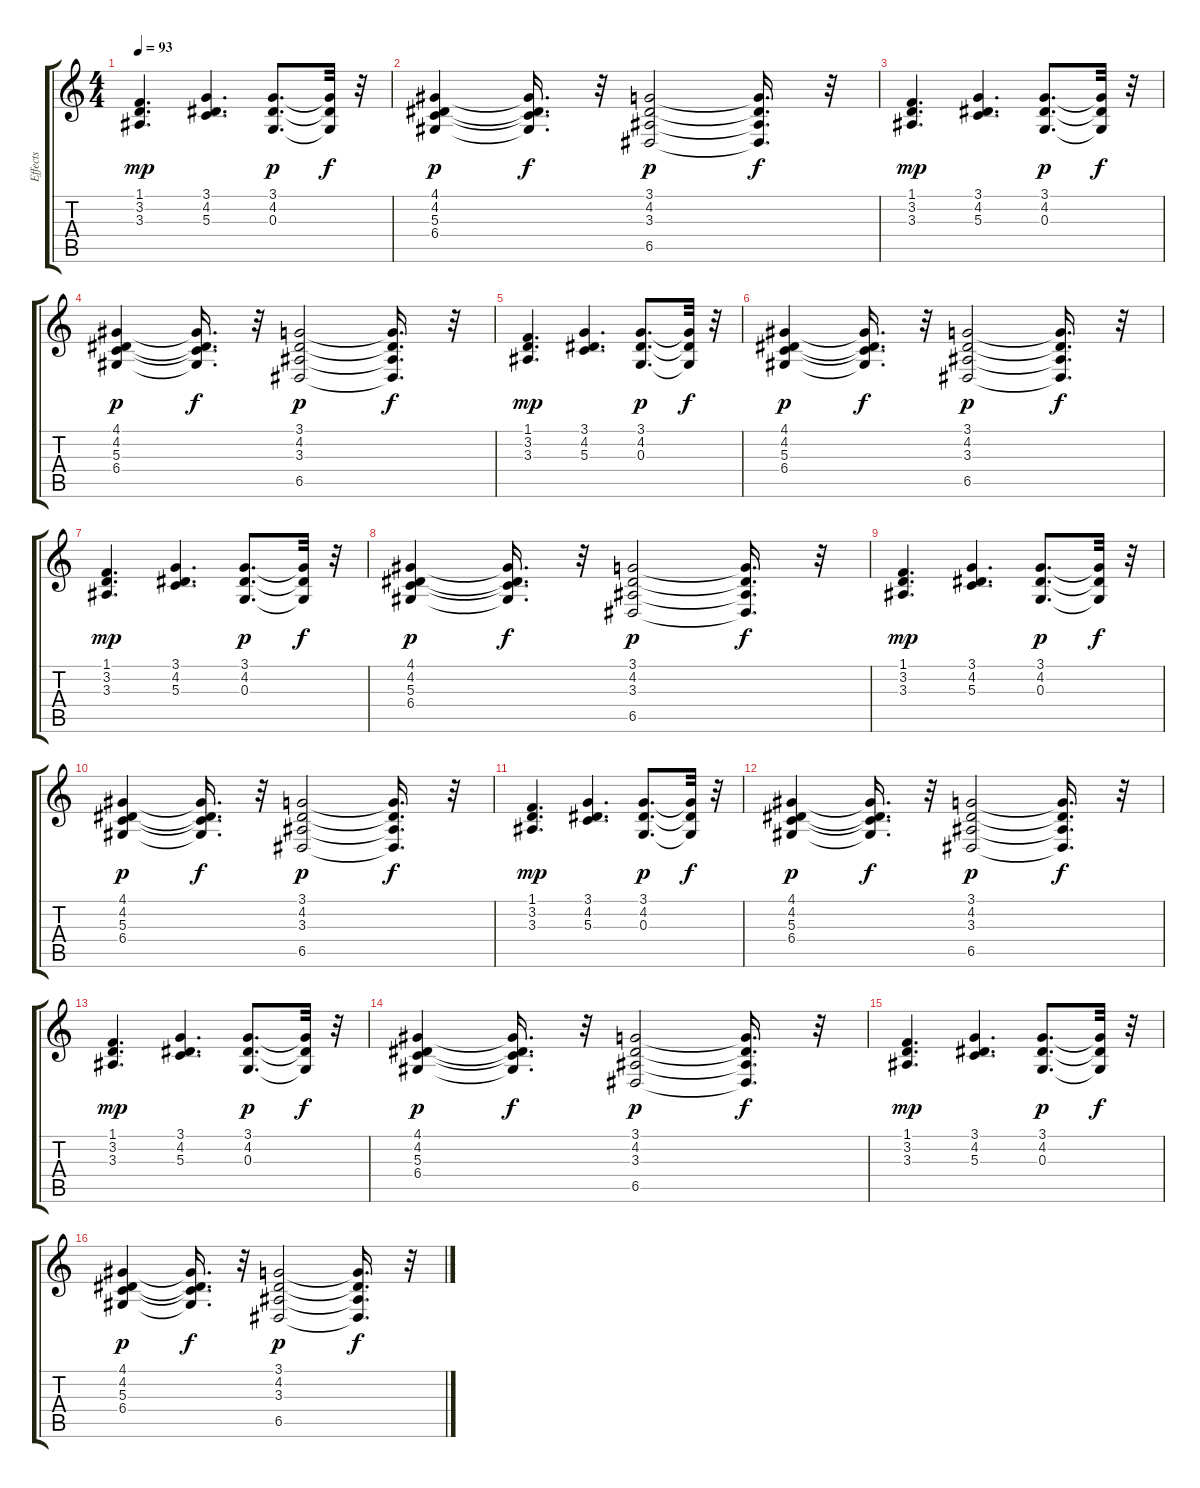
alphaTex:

\track ("Effects" "Effects") {instrument pad2warm}
\staff {score tabs}
\tuning (E4 B3 G3 D3 A2 E2) {hide}
\ts (4 4)
\tempo 93
\clef g2
\ks c
(1.1 3.2 3.3).4{d dy mp} (3.1 4.2 5.3).4{d} (3.1 4.2 0.3).8{d dy p} (3.1{t} 4.2{t} 0.3{t}).32{dy f} r.32 |
(4.1 4.2 5.3 6.4).4{dy p} (4.1{t} 4.2{t} 5.3{t} 6.4{t}).16{d dy f} r.32 (3.1 4.2 3.3 6.5).2{dy p} (3.1{t} 4.2{t} 3.3{t} 6.5{t}).16{d dy f} r.32 |
(1.1 3.2 3.3).4{d dy mp} (3.1 4.2 5.3).4{d} (3.1 4.2 0.3).8{d dy p} (3.1{t} 4.2{t} 0.3{t}).32{dy f} r.32 |
(4.1 4.2 5.3 6.4).4{dy p} (4.1{t} 4.2{t} 5.3{t} 6.4{t}).16{d dy f} r.32 (3.1 4.2 3.3 6.5).2{dy p} (3.1{t} 4.2{t} 3.3{t} 6.5{t}).16{d dy f} r.32 |
(1.1 3.2 3.3).4{d dy mp} (3.1 4.2 5.3).4{d} (3.1 4.2 0.3).8{d dy p} (3.1{t} 4.2{t} 0.3{t}).32{dy f} r.32 |
(4.1 4.2 5.3 6.4).4{dy p} (4.1{t} 4.2{t} 5.3{t} 6.4{t}).16{d dy f} r.32 (3.1 4.2 3.3 6.5).2{dy p} (3.1{t} 4.2{t} 3.3{t} 6.5{t}).16{d dy f} r.32 |
(1.1 3.2 3.3).4{d dy mp} (3.1 4.2 5.3).4{d} (3.1 4.2 0.3).8{d dy p} (3.1{t} 4.2{t} 0.3{t}).32{dy f} r.32 |
(4.1 4.2 5.3 6.4).4{dy p} (4.1{t} 4.2{t} 5.3{t} 6.4{t}).16{d dy f} r.32 (3.1 4.2 3.3 6.5).2{dy p} (3.1{t} 4.2{t} 3.3{t} 6.5{t}).16{d dy f} r.32 |
(1.1 3.2 3.3).4{d dy mp} (3.1 4.2 5.3).4{d} (3.1 4.2 0.3).8{d dy p} (3.1{t} 4.2{t} 0.3{t}).32{dy f} r.32 |
(4.1 4.2 5.3 6.4).4{dy p} (4.1{t} 4.2{t} 5.3{t} 6.4{t}).16{d dy f} r.32 (3.1 4.2 3.3 6.5).2{dy p} (3.1{t} 4.2{t} 3.3{t} 6.5{t}).16{d dy f} r.32 |
(1.1 3.2 3.3).4{d dy mp} (3.1 4.2 5.3).4{d} (3.1 4.2 0.3).8{d dy p} (3.1{t} 4.2{t} 0.3{t}).32{dy f} r.32 |
(4.1 4.2 5.3 6.4).4{dy p} (4.1{t} 4.2{t} 5.3{t} 6.4{t}).16{d dy f} r.32 (3.1 4.2 3.3 6.5).2{dy p} (3.1{t} 4.2{t} 3.3{t} 6.5{t}).16{d dy f} r.32 |
(1.1 3.2 3.3).4{d dy mp} (3.1 4.2 5.3).4{d} (3.1 4.2 0.3).8{d dy p} (3.1{t} 4.2{t} 0.3{t}).32{dy f} r.32 |
(4.1 4.2 5.3 6.4).4{dy p} (4.1{t} 4.2{t} 5.3{t} 6.4{t}).16{d dy f} r.32 (3.1 4.2 3.3 6.5).2{dy p} (3.1{t} 4.2{t} 3.3{t} 6.5{t}).16{d dy f} r.32 |
(1.1 3.2 3.3).4{d dy mp} (3.1 4.2 5.3).4{d} (3.1 4.2 0.3).8{d dy p} (3.1{t} 4.2{t} 0.3{t}).32{dy f} r.32 |
(4.1 4.2 5.3 6.4).4{dy p} (4.1{t} 4.2{t} 5.3{t} 6.4{t}).16{d dy f} r.32 (3.1 4.2 3.3 6.5).2{dy p} (3.1{t} 4.2{t} 3.3{t} 6.5{t}).16{d dy f} r.32
